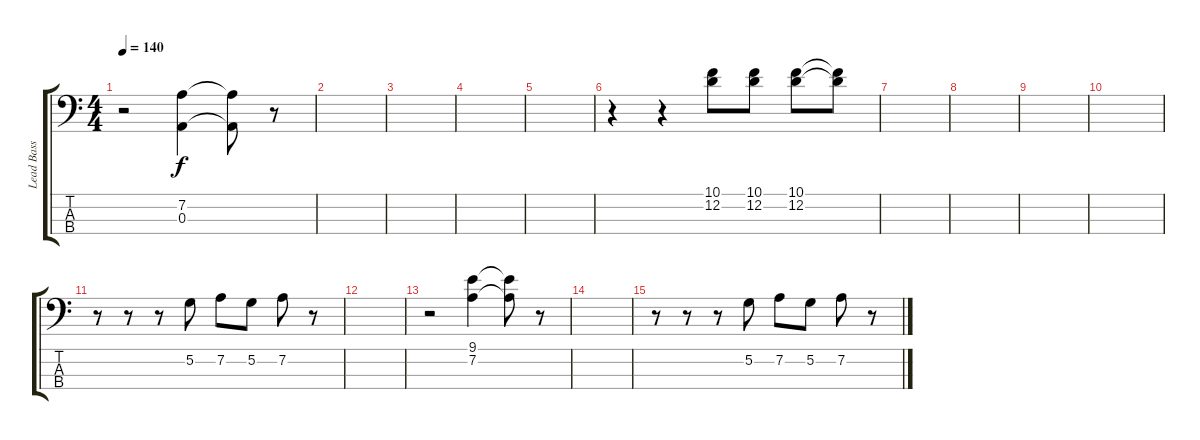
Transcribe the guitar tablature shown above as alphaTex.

\track ("Lead Bass" "Lead Bass") {instrument distortionguitar}
\staff {score tabs}
\tuning (G2 D2 A1 E1) {hide}
\ts (4 4)
\tempo 140
\clef f4
\ks c
r.2{dy f} (7.2 0.3).4 (7.2{t} 0.3{t}).8 r.8 |
|
|
|
|
r.4 r.4 (10.1 12.2).8 (10.1 12.2).8 (10.1 12.2).8 (10.1{t} 12.2{t}).8 |
|
|
|
|
r.8 r.8 r.8 5.2.8 7.2.8 5.2.8 7.2.8 r.8 |
|
r.2 (9.1 7.2).4 (9.1{t} 7.2{t}).8 r.8 |
|
r.8 r.8 r.8 5.2.8 7.2.8 5.2.8 7.2.8 r.8
